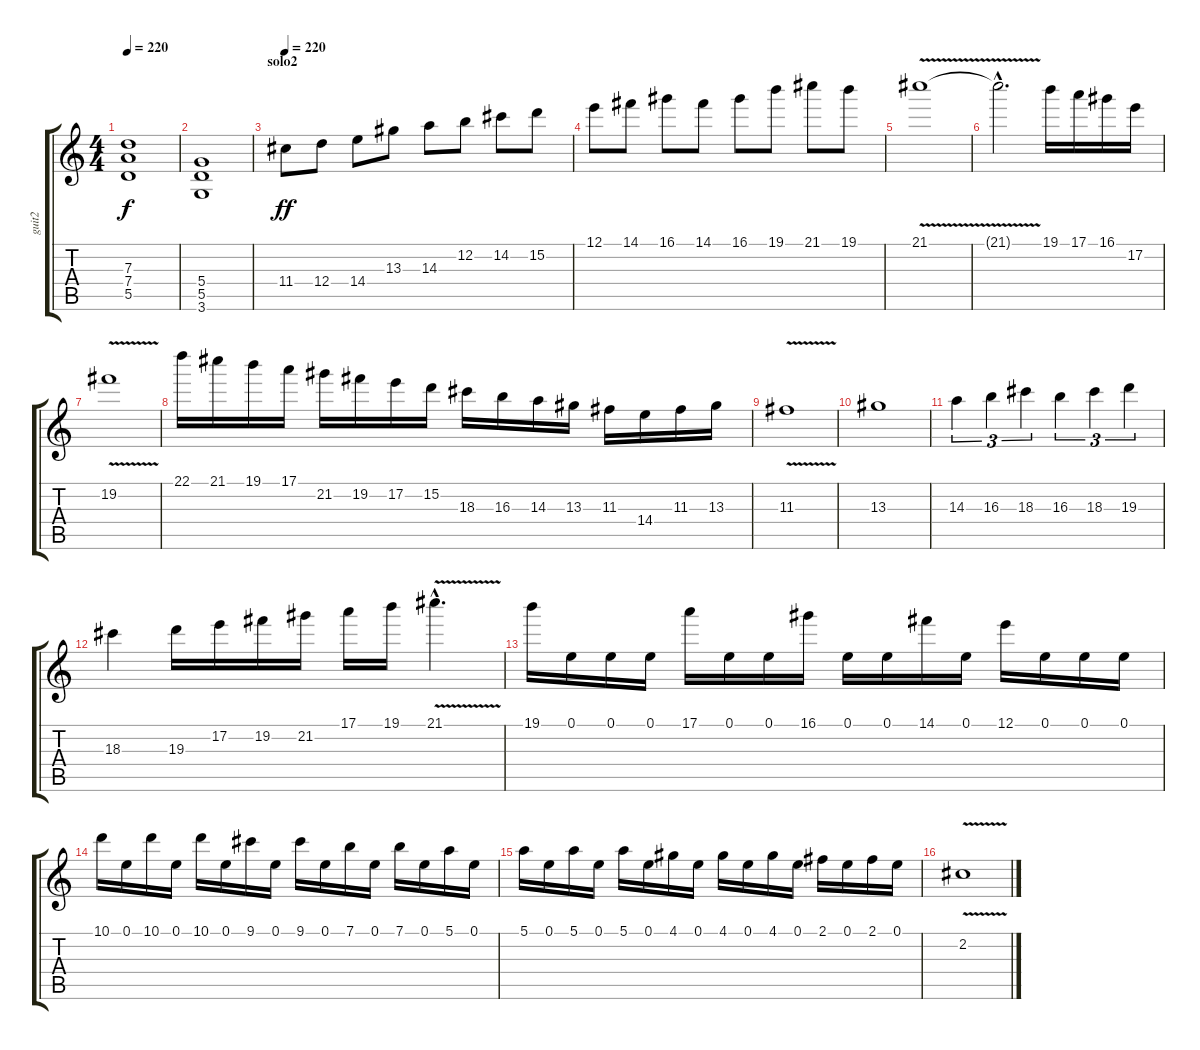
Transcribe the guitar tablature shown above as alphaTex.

\track ("guit2" "guit2") {instrument distortionguitar}
\staff {score tabs}
\tuning (E4 B3 G3 D3 A2 E2) {hide}
\ts (4 4)
\tempo 220
\clef g2
\ks c
(7.3 7.4 5.5).1{dy f} |
(5.4 5.5 3.6).1 |
\section ("" "solo2")
\tempo 220
11.4.8{dy ff} 12.4.8 14.4.8 13.3.8 14.3.8 12.2.8 14.2.8 15.2.8 |
12.1.8 14.1.8 16.1.8 14.1.8 16.1.8 19.1.8 21.1.8 19.1.8 |
21.1{v}.1 |
21.1{hac t}.2{d} 19.1.16 17.1.16 16.1.16 17.2.16 |
19.2{v}.1 |
22.1.16 21.1.16 19.1.16 17.1.16 21.2.16 19.2.16 17.2.16 15.2.16 18.3.16 16.3.16 14.3.16 13.3.16 11.3.16 14.4.16 11.3.16 13.3.16 |
11.3{v}.1 |
13.3.1 |
14.3.4{tu (3 2)} 16.3.4{tu (3 2)} 18.3.4{tu (3 2)} 16.3.4{tu (3 2)} 18.3.4{tu (3 2)} 19.3.4{tu (3 2)} |
18.3.4 19.3.16 17.2.16 19.2.16 21.2.16 17.1.16 19.1.16 21.1{v hac}.4{d} |
19.1.16 0.1.16 0.1.16 0.1.16 17.1.16 0.1.16 0.1.16 16.1.16 0.1.16 0.1.16 14.1.16 0.1.16 12.1.16 0.1.16 0.1.16 0.1.16 |
10.1.16 0.1.16 10.1.16 0.1.16 10.1.16 0.1.16 9.1.16 0.1.16 9.1.16 0.1.16 7.1.16 0.1.16 7.1.16 0.1.16 5.1.16 0.1.16 |
5.1.16 0.1.16 5.1.16 0.1.16 5.1.16 0.1.16 4.1.16 0.1.16 4.1.16 0.1.16 4.1.16 0.1.16 2.1.16 0.1.16 2.1.16 0.1.16 |
2.2{v}.1
